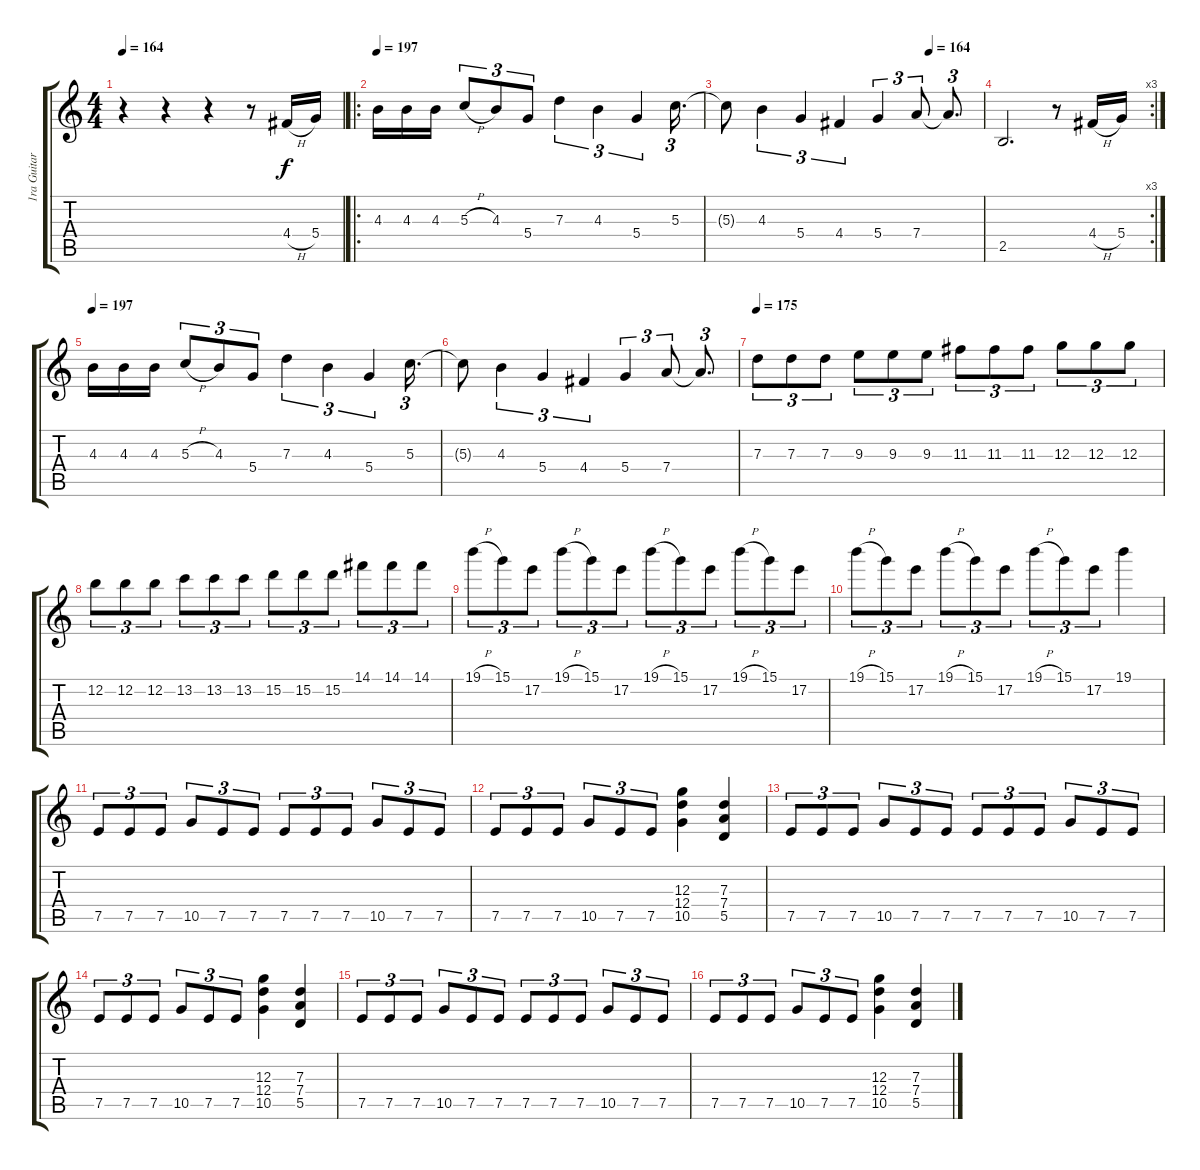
\track ("1ra Guitarra" "1ra Guitar") {instrument distortionguitar}
\staff {score tabs}
\tuning (E4 B3 G3 D3 A2 E2) {hide}
\ts (4 4)
\tempo 164
\clef g2
\ks c
r.4{dy f instrument distortionguitar} r.4 r.4 r.8 4.4{h}.16 5.4.16 |
\ro
\tempo 197
4.3.16 4.3.16 4.3.16 5.3{h}.8{tu (3 2)} 4.3.8{tu (3 2)} 5.4.8{tu (3 2)} 7.3.4{tu (3 2)} 4.3.4{tu (3 2)} 5.4.4{tu (3 2)} 5.3.16{d tu (3 2)} |
\tempo (164 0.7916666666666666)
5.3{t}.8 4.3.4{tu (3 2)} 5.4.4{tu (3 2)} 4.4.4{tu (3 2)} 5.4.4{tu (3 2)} 7.4.8{tu (3 2)} 7.4{t}.8{d tu (3 2)} |
\rc 3
2.5.2{d} r.8 4.4{h}.16 5.4.16 |
\tempo 197
4.3.16 4.3.16 4.3.16 5.3{h}.8{tu (3 2)} 4.3.8{tu (3 2)} 5.4.8{tu (3 2)} 7.3.4{tu (3 2)} 4.3.4{tu (3 2)} 5.4.4{tu (3 2)} 5.3.16{d tu (3 2)} |
5.3{t}.8 4.3.4{tu (3 2)} 5.4.4{tu (3 2)} 4.4.4{tu (3 2)} 5.4.4{tu (3 2)} 7.4.8{tu (3 2)} 7.4{t}.8{d tu (3 2)} |
\tempo 175
7.3.8{tu (3 2)} 7.3.8{tu (3 2)} 7.3.8{tu (3 2)} 9.3.8{tu (3 2)} 9.3.8{tu (3 2)} 9.3.8{tu (3 2)} 11.3.8{tu (3 2)} 11.3.8{tu (3 2)} 11.3.8{tu (3 2)} 12.3.8{tu (3 2)} 12.3.8{tu (3 2)} 12.3.8{tu (3 2)} |
12.2.8{tu (3 2)} 12.2.8{tu (3 2)} 12.2.8{tu (3 2)} 13.2.8{tu (3 2)} 13.2.8{tu (3 2)} 13.2.8{tu (3 2)} 15.2.8{tu (3 2)} 15.2.8{tu (3 2)} 15.2.8{tu (3 2)} 14.1.8{tu (3 2)} 14.1.8{tu (3 2)} 14.1.8{tu (3 2)} |
19.1{h}.8{tu (3 2)} 15.1.8{tu (3 2)} 17.2.8{tu (3 2)} 19.1{h}.8{tu (3 2)} 15.1.8{tu (3 2)} 17.2.8{tu (3 2)} 19.1{h}.8{tu (3 2)} 15.1.8{tu (3 2)} 17.2.8{tu (3 2)} 19.1{h}.8{tu (3 2)} 15.1.8{tu (3 2)} 17.2.8{tu (3 2)} |
19.1{h}.8{tu (3 2)} 15.1.8{tu (3 2)} 17.2.8{tu (3 2)} 19.1{h}.8{tu (3 2)} 15.1.8{tu (3 2)} 17.2.8{tu (3 2)} 19.1{h}.8{tu (3 2)} 15.1.8{tu (3 2)} 17.2.8{tu (3 2)} 19.1.4 |
7.5.8{tu (3 2)} 7.5.8{tu (3 2)} 7.5.8{tu (3 2)} 10.5.8{tu (3 2)} 7.5.8{tu (3 2)} 7.5.8{tu (3 2)} 7.5.8{tu (3 2)} 7.5.8{tu (3 2)} 7.5.8{tu (3 2)} 10.5.8{tu (3 2)} 7.5.8{tu (3 2)} 7.5.8{tu (3 2)} |
7.5.8{tu (3 2)} 7.5.8{tu (3 2)} 7.5.8{tu (3 2)} 10.5.8{tu (3 2)} 7.5.8{tu (3 2)} 7.5.8{tu (3 2)} (12.3 12.4 10.5).4 (7.3 7.4 5.5).4 |
7.5.8{tu (3 2)} 7.5.8{tu (3 2)} 7.5.8{tu (3 2)} 10.5.8{tu (3 2)} 7.5.8{tu (3 2)} 7.5.8{tu (3 2)} 7.5.8{tu (3 2)} 7.5.8{tu (3 2)} 7.5.8{tu (3 2)} 10.5.8{tu (3 2)} 7.5.8{tu (3 2)} 7.5.8{tu (3 2)} |
7.5.8{tu (3 2)} 7.5.8{tu (3 2)} 7.5.8{tu (3 2)} 10.5.8{tu (3 2)} 7.5.8{tu (3 2)} 7.5.8{tu (3 2)} (12.3 12.4 10.5).4 (7.3 7.4 5.5).4 |
7.5.8{tu (3 2)} 7.5.8{tu (3 2)} 7.5.8{tu (3 2)} 10.5.8{tu (3 2)} 7.5.8{tu (3 2)} 7.5.8{tu (3 2)} 7.5.8{tu (3 2)} 7.5.8{tu (3 2)} 7.5.8{tu (3 2)} 10.5.8{tu (3 2)} 7.5.8{tu (3 2)} 7.5.8{tu (3 2)} |
7.5.8{tu (3 2)} 7.5.8{tu (3 2)} 7.5.8{tu (3 2)} 10.5.8{tu (3 2)} 7.5.8{tu (3 2)} 7.5.8{tu (3 2)} (12.3 12.4 10.5).4 (7.3 7.4 5.5).4
